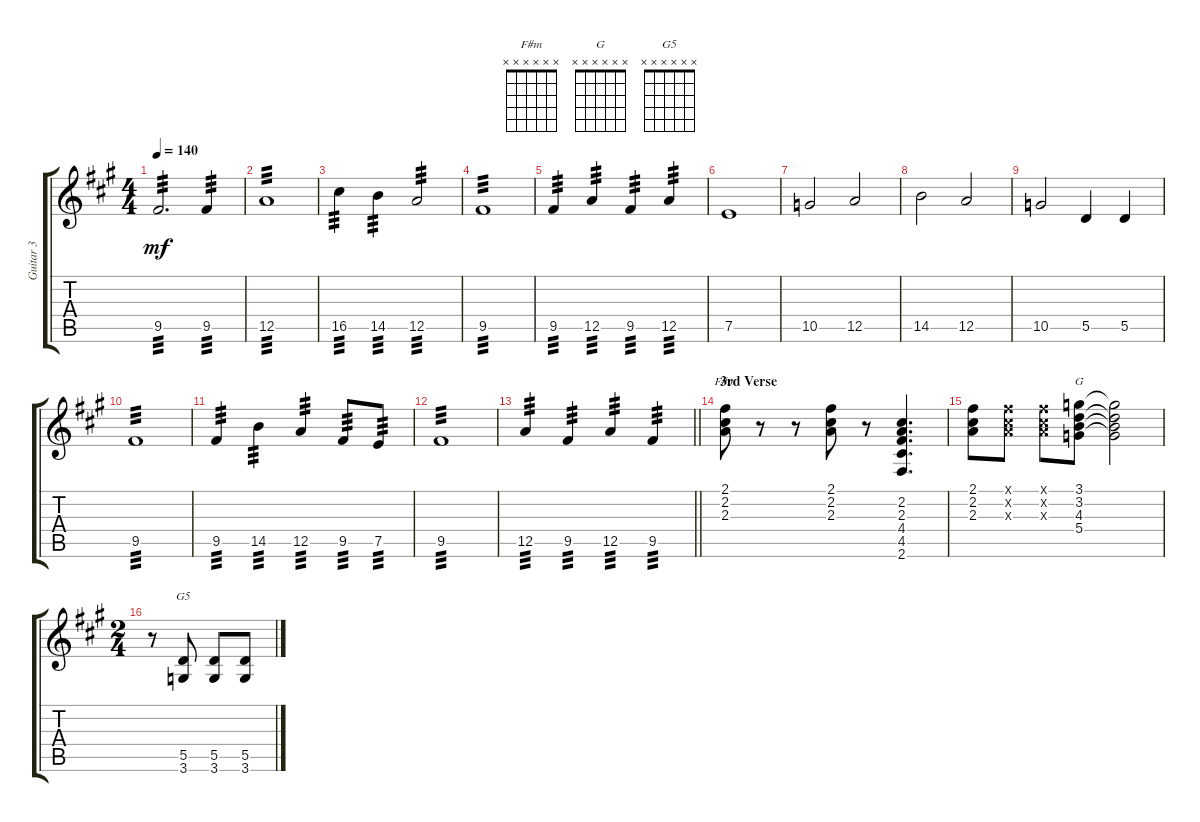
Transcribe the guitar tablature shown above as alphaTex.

\track ("Guitar 3" "Guitar 3") {instrument overdrivenguitar}
\staff {score tabs}
\tuning (E4 B3 G3 D3 A2 E2) {hide}
\chord ("F#m" x x x x x x)
\chord ("G" x x x x x x)
\chord ("G5" x x x x x x)
\ts (4 4)
\tempo 140
\clef g2
\ks a
9.5.2{d tp 3 dy mf} 9.5.4{tp 3} |
12.5.1{tp 3} |
16.5.4{tp 3} 14.5.4{tp 3} 12.5.2{tp 3} |
9.5.1{tp 3} |
9.5.4{tp 3} 12.5.4{tp 3} 9.5.4{tp 3} 12.5.4{tp 3} |
7.5.1 |
10.5.2 12.5.2 |
14.5.2 12.5.2 |
10.5.2 5.5.4 5.5.4 |
9.5.1{tp 3} |
9.5.4{tp 3} 14.5.4{tp 3} 12.5.4{tp 3} 9.5.8{tp 3} 7.5.8{tp 3} |
9.5.1{tp 3} |
\barLineRight lightlight
12.5.4{tp 3} 9.5.4{tp 3} 12.5.4{tp 3} 9.5.4{tp 3} |
\section ("" "3rd Verse")
(2.1 2.2 2.3).8{ch "F#m"} r.8 r.8 (2.1 2.2 2.3).8 r.8 (2.2 2.3 4.4 4.5 2.6).4{d} |
(2.1 2.2 2.3).8 (2.1{x} 2.2{x} 2.3{x}).8 (2.1{x} 2.2{x} 2.3{x}).8 (3.1 3.2 4.3 5.4).8{ch "G"} (3.1{t} 3.2{t} 4.3{t} 5.4{t}).2 |
\ts (2 4)
r.8 (5.5 3.6).8{ch "G5"} (5.5 3.6).8 (5.5 3.6).8
